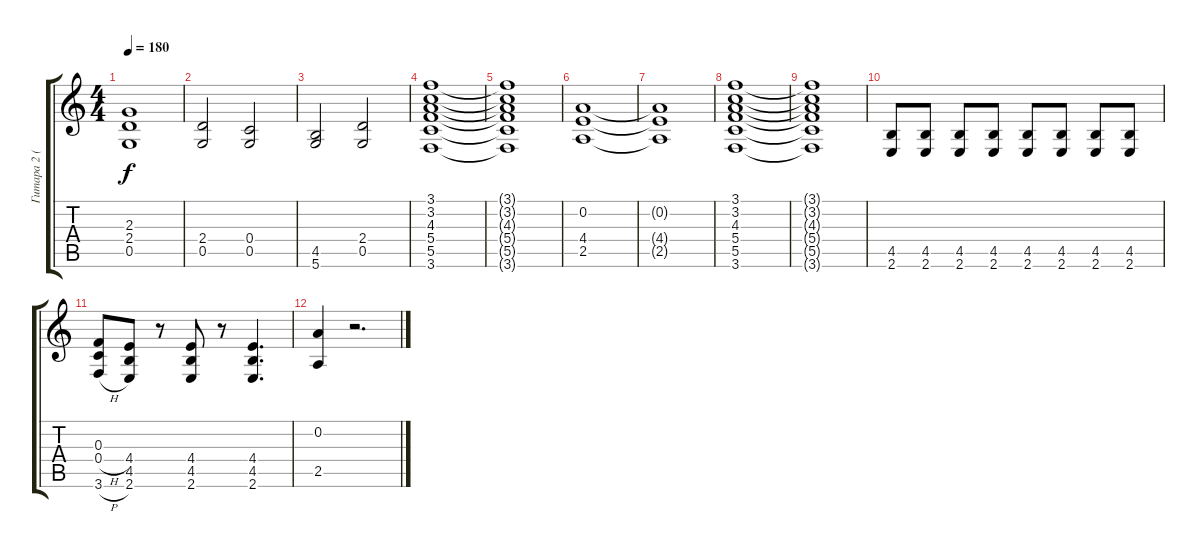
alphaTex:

\track ("Гитара 2 (2)" "Гитара 2 (") {instrument distortionguitar}
\staff {score tabs}
\tuning (D4 A3 F3 C3 G2 D2) {hide}
\ts (4 4)
\tempo 180
\clef g2
\ks c
(2.3 2.4 0.5).1{dy f} |
(2.4 0.5).2 (0.4 0.5).2 |
(4.5 5.6).2 (2.4 0.5).2 |
(3.1 3.2 4.3 5.4 5.5 3.6).1 |
(3.1{t} 3.2{t} 4.3{t} 5.4{t} 5.5{t} 3.6{t}).1 |
(0.2 4.4 2.5).1 |
(0.2{t} 4.4{t} 2.5{t}).1 |
(3.1 3.2 4.3 5.4 5.5 3.6).1 |
(3.1{t} 3.2{t} 4.3{t} 5.4{t} 5.5{t} 3.6{t}).1 |
(4.5 2.6).8 (4.5 2.6).8 (4.5 2.6).8 (4.5 2.6).8 (4.5 2.6).8 (4.5 2.6).8 (4.5 2.6).8 (4.5 2.6).8 |
(0.3 0.4{h} 3.6{h}).8 (4.4 4.5 2.6).8 r.8 (4.4 4.5 2.6).8 r.8 (4.4 4.5 2.6).4{d} |
(0.2 2.5).4 r.2{d}
